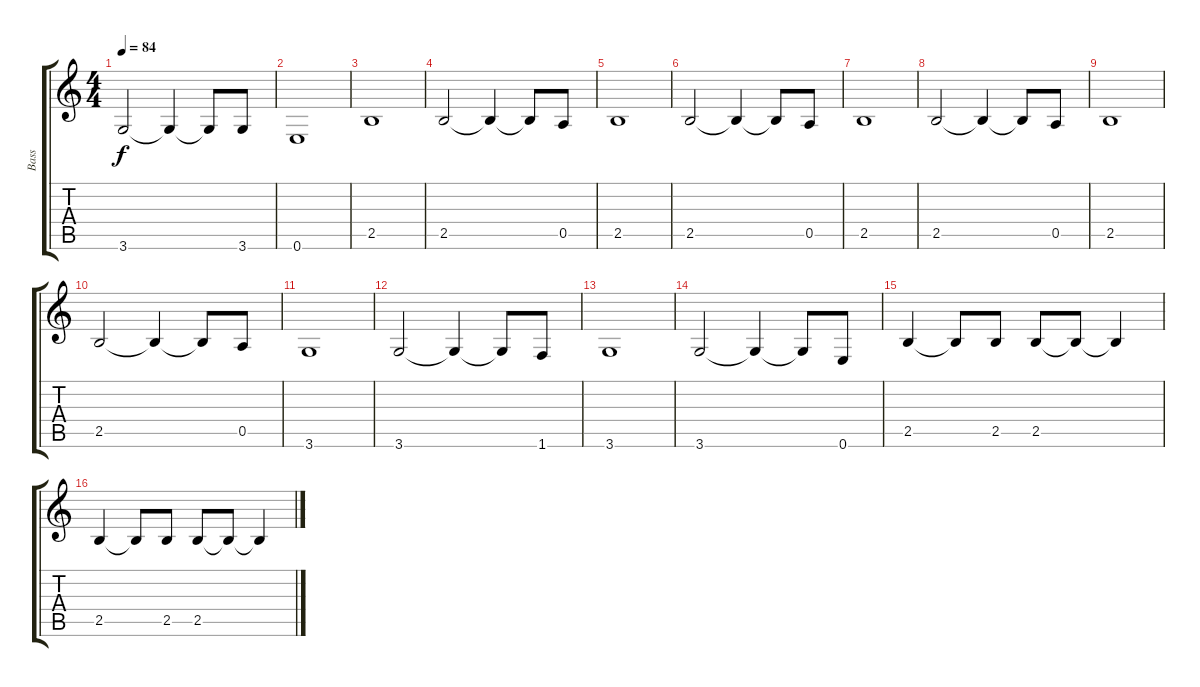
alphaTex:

\track ("Bass" "Bass") {instrument fretlessbass}
\staff {score tabs}
\tuning (E4 B3 G3 D3 A2 E2) {hide}
\ts (4 4)
\tempo 84
\clef g2
\ks c
3.6.2{dy f} 3.6{t}.4 3.6{t}.8 3.6.8 |
0.6.1 |
2.5.1 |
2.5.2 2.5{t}.4 2.5{t}.8 0.5.8 |
2.5.1 |
2.5.2 2.5{t}.4 2.5{t}.8 0.5.8 |
2.5.1 |
2.5.2 2.5{t}.4 2.5{t}.8 0.5.8 |
2.5.1 |
2.5.2 2.5{t}.4 2.5{t}.8 0.5.8 |
3.6.1 |
3.6.2 3.6{t}.4 3.6{t}.8 1.6.8 |
3.6.1 |
3.6.2 3.6{t}.4 3.6{t}.8 0.6.8 |
2.5.4 2.5{t}.8 2.5.8 2.5.8 2.5{t}.8 2.5{t}.4 |
2.5.4 2.5{t}.8 2.5.8 2.5.8 2.5{t}.8 2.5{t}.4
